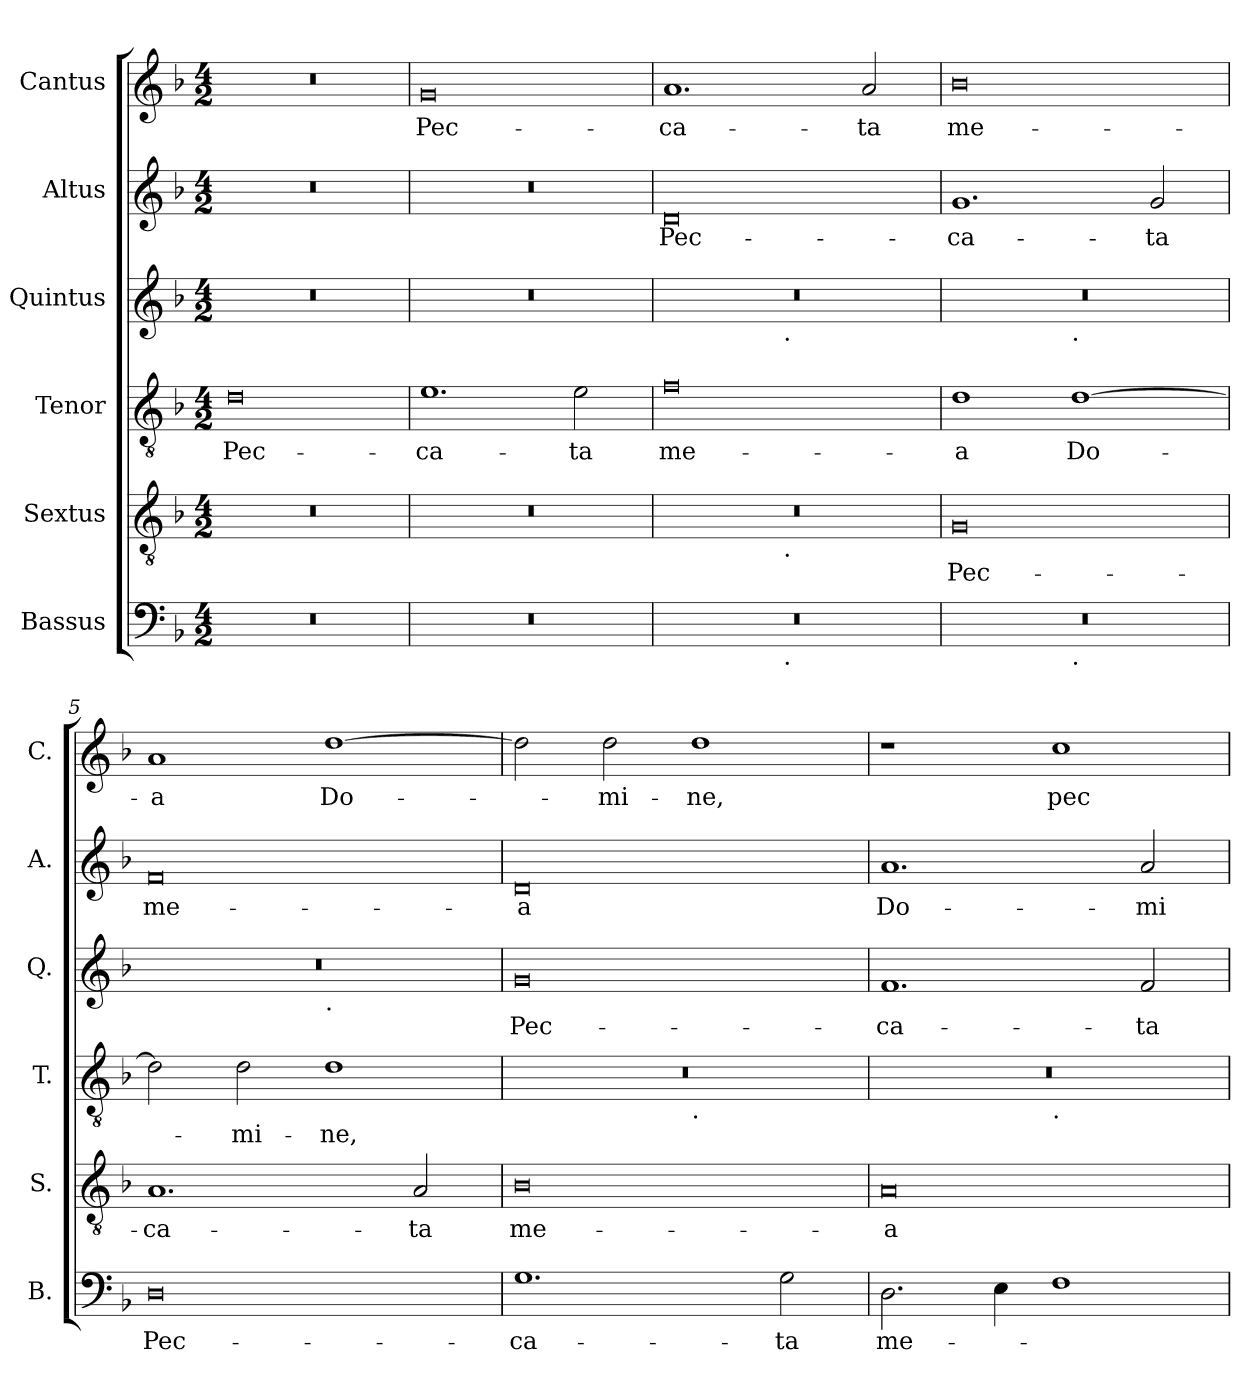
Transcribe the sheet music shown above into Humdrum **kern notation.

**kern	**text	**kern	**text	**kern	**text	**kern	**text	**kern	**text	**kern	**text
*part6	*part6	*part5	*part5	*part4	*part4	*part3	*part3	*part2	*part2	*part1	*part1
*staff6	*staff6	*staff5	*staff5	*staff4	*staff4	*staff3	*staff3	*staff2	*staff2	*staff1	*staff1
*I"Bassus	*	*I"Sextus	*	*I"Tenor	*	*I"Quintus	*	*I"Altus	*	*I"Cantus	*
*I'B.	*	*I'S.	*	*I'T.	*	*I'Q.	*	*I'A.	*	*I'C.	*
*clefF4	*	*clefGv2	*	*clefGv2	*	*clefG2	*	*clefG2	*	*clefG2	*
*k[b-]	*	*k[b-]	*	*k[b-]	*	*k[b-]	*	*k[b-]	*	*k[b-]	*
*M4/2	*	*M4/2	*	*M4/2	*	*M4/2	*	*M4/2	*	*M4/2	*
=1	=1	=1	=1	=1	=1	=1	=1	=1	=1	=1	=1
!	!	!	!	!	!LO:LY:b	!	!	!	!	!	!
0r	.	0r	.	0d	Pec-	0r	.	0r	.	0r	.
=2	=2	=2	=2	=2	=2	=2	=2	=2	=2	=2	=2
!	!	!	!	!	!LO:LY:b	!	!	!	!	!	!LO:LY:b
0r	.	0r	.	1.e	-ca-	0r	.	0r	.	0g	Pec-
!	!	!	!	!	!LO:LY:b	!	!	!	!	!	!
.	.	.	.	2e\	-ta	.	.	.	.	.	.
=3	=3	=3	=3	=3	=3	=3	=3	=3	=3	=3	=3
!	!	!	!	!	!LO:LY:b	!	!	!	!LO:LY:b	!	!LO:LY:b
*^	*	*^	*	*	*	*^	*	*	*	*	*
0r	1ryy	.	0r	1ryy	.	0f	me-	0r	1ryy	.	0d	Pec-	1.a	-ca-
!	!	!	!	!	!	!	!	!	!LO:TX:b:t=.	!	!	!	!	!
!	!	!	!	!LO:TX:b:t=.	!	!	!	!	!	!	!	!	!	!
!	!LO:TX:b:t=.	!	!	!	!	!	!	!	!	!	!	!	!	!
.	1ryy	.	.	1ryy	.	.	.	.	1ryy	.	.	.	.	.
!	!	!	!	!	!	!	!	!	!	!	!	!	!	!LO:LY:b
.	.	.	.	.	.	.	.	.	.	.	.	.	2a/	-ta
=4	=4	=4	=4	=4	=4	=4	=4	=4	=4	=4	=4	=4	=4	=4
!	!	!	!	!	!LO:LY:b	!	!LO:LY:b	!	!	!	!	!LO:LY:b	!	!LO:LY:b
*	*	*	*v	*v	*	*	*	*	*	*	*	*	*	*
0r	1ryy	.	0G	Pec-	1d	-a	0r	1ryy	.	1.g	-ca-	0b-	me-
!	!	!	!	!	!	!	!	!LO:TX:b:t=.	!	!	!	!	!
!	!LO:TX:b:t=.	!	!	!	!	!	!	!	!	!	!	!	!
!	!	!	!	!	!	!LO:LY:b	!	!	!	!	!	!	!
.	1ryy	.	.	.	[1d	Do-	.	1ryy	.	.	.	.	.
!	!	!	!	!	!	!	!	!	!	!	!LO:LY:b	!	!
.	.	.	.	.	.	.	.	.	.	2g/	-ta	.	.
=5	=5	=5	=5	=5	=5	=5	=5	=5	=5	=5	=5	=5	=5
!	!	!LO:LY:b	!	!LO:LY:b	!	!	!	!	!	!	!LO:LY:b	!	!LO:LY:b
*v	*v	*	*	*	*	*	*	*	*	*	*	*	*
0D	Pec-	1.A	-ca-	2d\]	.	0r	1ryy	.	0f	me-	1a	-a
!	!	!	!	!	!LO:LY:b	!	!	!	!	!	!	!
.	.	.	.	2d\	-mi-	.	.	.	.	.	.	.
!	!	!	!	!	!	!	!LO:TX:b:t=.	!	!	!	!	!
!	!	!	!	!	!LO:LY:b	!	!	!	!	!	!	!LO:LY:b
.	.	.	.	1d	-ne,	.	1ryy	.	.	.	[1dd	Do-
!	!	!	!LO:LY:b	!	!	!	!	!	!	!	!	!
.	.	2A/	-ta	.	.	.	.	.	.	.	.	.
=6	=6	=6	=6	=6	=6	=6	=6	=6	=6	=6	=6	=6
!	!LO:LY:b	!	!LO:LY:b	!	!	!	!	!LO:LY:b	!	!LO:LY:b	!	!
*	*	*	*	*^	*	*v	*v	*	*	*	*	*
1.G	-ca-	0B-	me-	0r	1ryy	.	0g	Pec-	0d	-a	2dd\]	.
!	!	!	!	!	!	!	!	!	!	!	!	!LO:LY:b
.	.	.	.	.	.	.	.	.	.	.	2dd\	-mi-
!	!	!	!	!	!LO:TX:b:t=.	!	!	!	!	!	!	!
!	!	!	!	!	!	!	!	!	!	!	!	!LO:LY:b
.	.	.	.	.	1ryy	.	.	.	.	.	1dd	-ne,
!	!LO:LY:b	!	!	!	!	!	!	!	!	!	!	!
2G\	-ta	.	.	.	.	.	.	.	.	.	.	.
=7	=7	=7	=7	=7	=7	=7	=7	=7	=7	=7	=7	=7
!	!LO:LY:b	!	!LO:LY:b	!	!	!	!	!LO:LY:b	!	!LO:LY:b	!	!
2.D\	me-	0A	-a	0r	1ryy	.	1.f	-ca-	1.a	Do-	1r	.
4E\	.	.	.	.	.	.	.	.	.	.	.	.
!	!	!	!	!	!LO:TX:b:t=.	!	!	!	!	!	!	!
!	!	!	!	!	!	!	!	!	!	!	!	!LO:LY:b
1F	.	.	.	.	1ryy	.	.	.	.	.	1cc	pec-
!	!	!	!	!	!	!	!	!LO:LY:b	!	!LO:LY:b	!	!
.	.	.	.	.	.	.	2f/	-ta	2a/	-mi-	.	.
*	*	*	*	*v	*v	*	*	*	*	*	*	*
=	=	=	=	=	=	=	=	=	=	=	=
*-	*-	*-	*-	*-	*-	*-	*-	*-	*-	*-	*-
